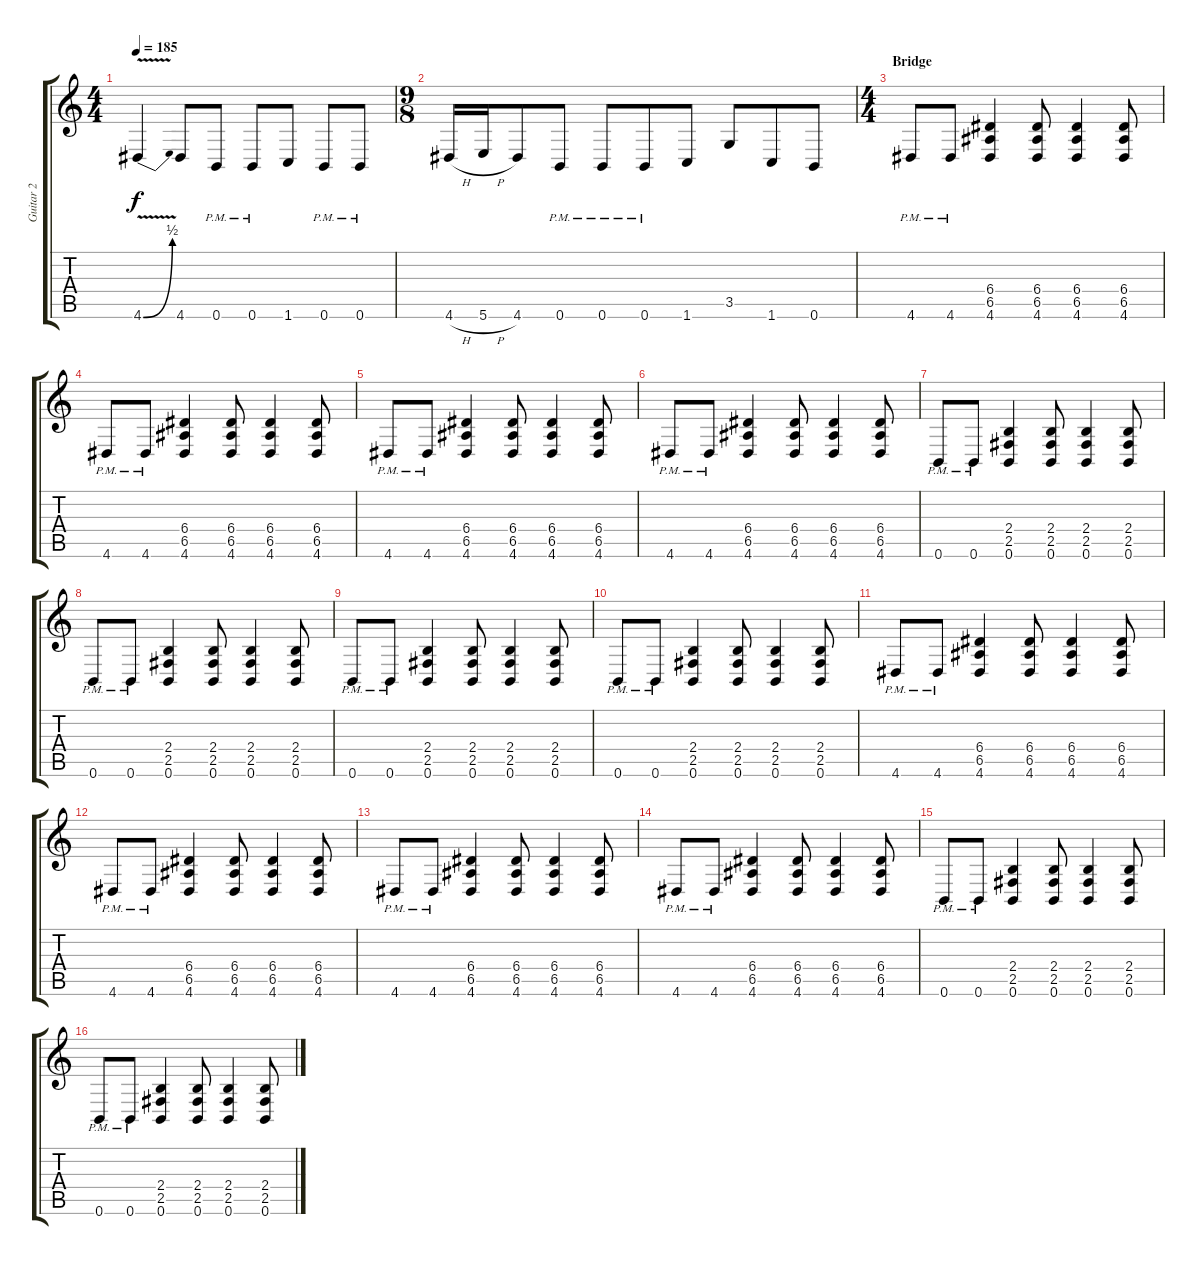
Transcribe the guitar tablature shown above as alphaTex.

\track ("Guitar 2" "Guitar 2") {instrument distortionguitar}
\staff {score tabs}
\tuning (B3 Gb3 D3 A2 E2 B1) {hide}
\ts (4 4)
\tempo 185
\clef g2
\ks c
4.6{be (bend 0 0 60 2) v}.4{dy f} 4.6.8 0.6{pm}.8 0.6{pm}.8 1.6.8 0.6{pm}.8 0.6{pm}.8 |
\ts (9 8)
4.6{h}.16 5.6{h}.16 4.6.8 0.6{pm}.8 0.6{pm}.8 0.6{pm}.8 1.6.8 3.5.8 1.6.8 0.6.8 |
\ts (4 4)
\section ("" "Bridge")
4.6{pm}.8 4.6{pm}.8 (6.4 6.5 4.6).4 (6.4 6.5 4.6).8 (6.4 6.5 4.6).4 (6.4 6.5 4.6).8 |
4.6{pm}.8 4.6{pm}.8 (6.4 6.5 4.6).4 (6.4 6.5 4.6).8 (6.4 6.5 4.6).4 (6.4 6.5 4.6).8 |
4.6{pm}.8 4.6{pm}.8 (6.4 6.5 4.6).4 (6.4 6.5 4.6).8 (6.4 6.5 4.6).4 (6.4 6.5 4.6).8 |
4.6{pm}.8 4.6{pm}.8 (6.4 6.5 4.6).4 (6.4 6.5 4.6).8 (6.4 6.5 4.6).4 (6.4 6.5 4.6).8 |
0.6{pm}.8 0.6{pm}.8 (2.4 2.5 0.6).4 (2.4 2.5 0.6).8 (2.4 2.5 0.6).4 (2.4 2.5 0.6).8 |
0.6{pm}.8 0.6{pm}.8 (2.4 2.5 0.6).4 (2.4 2.5 0.6).8 (2.4 2.5 0.6).4 (2.4 2.5 0.6).8 |
0.6{pm}.8 0.6{pm}.8 (2.4 2.5 0.6).4 (2.4 2.5 0.6).8 (2.4 2.5 0.6).4 (2.4 2.5 0.6).8 |
0.6{pm}.8 0.6{pm}.8 (2.4 2.5 0.6).4 (2.4 2.5 0.6).8 (2.4 2.5 0.6).4 (2.4 2.5 0.6).8 |
4.6{pm}.8 4.6{pm}.8 (6.4 6.5 4.6).4 (6.4 6.5 4.6).8 (6.4 6.5 4.6).4 (6.4 6.5 4.6).8 |
4.6{pm}.8 4.6{pm}.8 (6.4 6.5 4.6).4 (6.4 6.5 4.6).8 (6.4 6.5 4.6).4 (6.4 6.5 4.6).8 |
4.6{pm}.8 4.6{pm}.8 (6.4 6.5 4.6).4 (6.4 6.5 4.6).8 (6.4 6.5 4.6).4 (6.4 6.5 4.6).8 |
4.6{pm}.8 4.6{pm}.8 (6.4 6.5 4.6).4 (6.4 6.5 4.6).8 (6.4 6.5 4.6).4 (6.4 6.5 4.6).8 |
0.6{pm}.8 0.6{pm}.8 (2.4 2.5 0.6).4 (2.4 2.5 0.6).8 (2.4 2.5 0.6).4 (2.4 2.5 0.6).8 |
0.6{pm}.8 0.6{pm}.8 (2.4 2.5 0.6).4 (2.4 2.5 0.6).8 (2.4 2.5 0.6).4 (2.4 2.5 0.6).8
